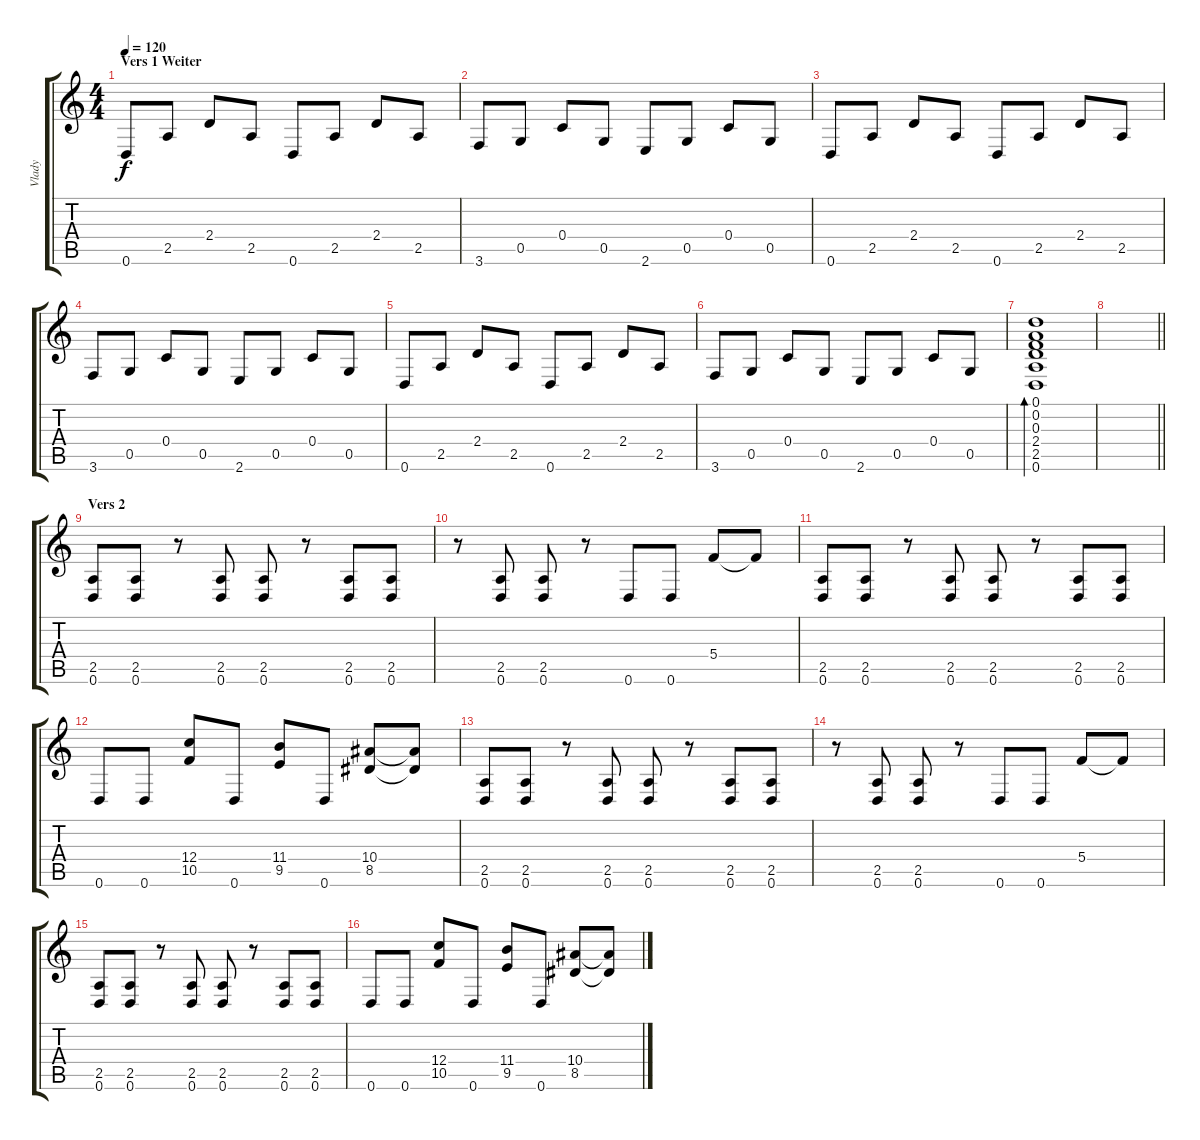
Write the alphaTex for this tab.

\track ("Vlady" "Vlady") {instrument electricguitarjazz}
\staff {score tabs}
\tuning (D4 A3 F3 C3 G2 D2) {hide}
\ts (4 4)
\section ("" "Vers 1 Weiter")
\tempo 120
\clef g2
\ks c
0.6.8{dy f} 2.5.8 2.4.8 2.5.8 0.6.8 2.5.8 2.4.8 2.5.8 |
3.6.8 0.5.8 0.4.8 0.5.8 2.6.8 0.5.8 0.4.8 0.5.8 |
0.6.8 2.5.8 2.4.8 2.5.8 0.6.8 2.5.8 2.4.8 2.5.8 |
3.6.8 0.5.8 0.4.8 0.5.8 2.6.8 0.5.8 0.4.8 0.5.8 |
0.6.8 2.5.8 2.4.8 2.5.8 0.6.8 2.5.8 2.4.8 2.5.8 |
3.6.8 0.5.8 0.4.8 0.5.8 2.6.8 0.5.8 0.4.8 0.5.8 |
(0.1 0.2 0.3 2.4 2.5 0.6).1{bd 480} |
\barLineRight lightlight
|
\section ("" "Vers 2")
(2.5 0.6).8{instrument distortionguitar} (2.5 0.6).8 r.8 (2.5 0.6).8 (2.5 0.6).8 r.8 (2.5 0.6).8 (2.5 0.6).8 |
r.8 (2.5 0.6).8 (2.5 0.6).8 r.8 0.6.8 0.6.8 5.4.8 5.4{t}.8 |
(2.5 0.6).8 (2.5 0.6).8 r.8 (2.5 0.6).8 (2.5 0.6).8 r.8 (2.5 0.6).8 (2.5 0.6).8 |
0.6.8 0.6.8 (12.4 10.5).8 0.6.8 (11.4 9.5).8 0.6.8 (10.4 8.5).8 (10.4{t} 8.5{t}).8 |
(2.5 0.6).8{instrument distortionguitar} (2.5 0.6).8 r.8 (2.5 0.6).8 (2.5 0.6).8 r.8 (2.5 0.6).8 (2.5 0.6).8 |
r.8 (2.5 0.6).8 (2.5 0.6).8 r.8 0.6.8 0.6.8 5.4.8 5.4{t}.8 |
(2.5 0.6).8 (2.5 0.6).8 r.8 (2.5 0.6).8 (2.5 0.6).8 r.8 (2.5 0.6).8 (2.5 0.6).8 |
0.6.8 0.6.8 (12.4 10.5).8 0.6.8 (11.4 9.5).8 0.6.8 (10.4 8.5).8 (10.4{t} 8.5{t}).8
